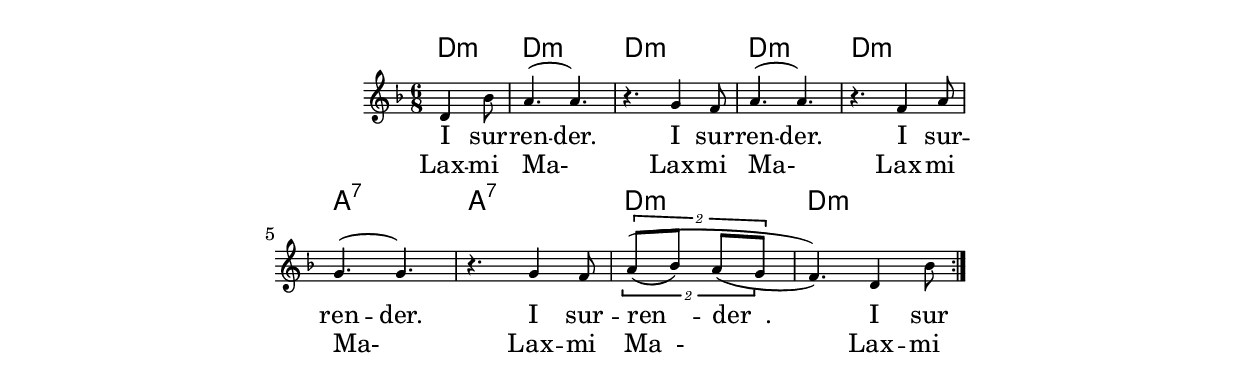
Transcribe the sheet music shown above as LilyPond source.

\version "2.19.45"
\paper {
	line-width = 4.6\in
}

melody = \relative c' {
  \clef treble
  \key d \minor
  \time 6/8
  \set Score.voltaSpannerDuration = #(ly:make-moment 4/4)
    \repeat volta 2 {
    <<
    \new Voice = "words" {
			\partial 4. d4 bes'8 |	
				a4. a | r g4 f8 | a4. a | r f4 a8 |
				g4. g | r g4 f8 | \times 3/2 { a8( bes) a( g} | f4.) d4 bes'8 |	
		}
    \new Voice = "hidden" {
      \hideNotes {
			 \partial 4. d4 bes'8 |	
				a4.~ a | r g4 f8 | a4.~ a | r f4 a8 |
				g4.~ g | r g4 f8 | \times 3/2 { a8( bes a g} | f4.) d4 bes'8 |	
			}
		}
    >>
  }
}

text =  \lyricmode {
	\set associatedVoice = "words"
	I sur -- ren -- der. I sur -- ren -- der.
	I sur -- ren -- der. I sur -- ren__ -- der__. I sur
}

wordsTwo =  \lyricmode {
	\set associatedVoice = "hidden"
	Lax -- mi Ma-
	Lax -- mi Ma-
	Lax -- mi Ma-
	Lax -- mi Ma__- Lax -- mi
}

harmonies = \chordmode {
	d4.:m | 
	d2.:m | d:m | d:m | d:m |
	a:7 | a:7 | d:m | d:m |
}

\score {
  <<
    \new ChordNames {
      \set chordChang = ##t
      \harmonies
    }
    \new Staff \with { \magnifyStaff #5/7 } {
    	\new Voice = "one" { \melody }
  	}
    \new Lyrics \lyricsto "words" \text
    \new Lyrics \lyricsto "hidden" \wordsTwo
  >>
  \layout { 
   % #(layout-set-staff-size 14)
   }
  \midi { 
  	\tempo 4 = 125
  }
}